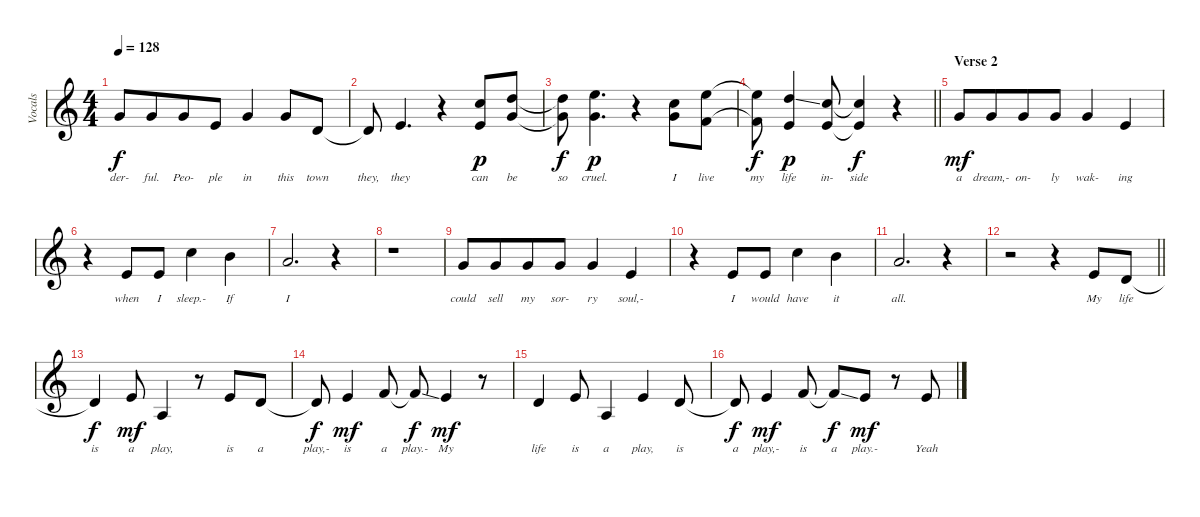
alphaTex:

\track ("Vocals" "Vocals") {instrument lead1square}
\staff {score}
\tuning (E4 B3 G3 D3 A2 E2) {hide}
\ts (4 4)
\tempo 128
\clef g2
\ks c
3.1.8{lyrics (0 "der-") lyrics (1 "") lyrics (2 "") lyrics (3 "") lyrics (4 "") dy f} 3.1.8{lyrics (0 "ful.") lyrics (1 "") lyrics (2 "") lyrics (3 "") lyrics (4 "") beam merge} 3.1.8{lyrics (0 "Peo-") lyrics (1 "") lyrics (2 "") lyrics (3 "") lyrics (4 "")} 0.1.8{lyrics (0 "ple") lyrics (1 "") lyrics (2 "") lyrics (3 "") lyrics (4 "")} 3.1.4{lyrics (0 "in") lyrics (1 "") lyrics (2 "") lyrics (3 "") lyrics (4 "")} 3.1.8{lyrics (0 "this") lyrics (1 "") lyrics (2 "") lyrics (3 "") lyrics (4 "")} 3.2.8{lyrics (0 "town") lyrics (1 "") lyrics (2 "") lyrics (3 "") lyrics (4 "")} |
3.2{t}.8{lyrics (0 "they,") lyrics (1 "") lyrics (2 "") lyrics (3 "") lyrics (4 "")} 0.1.4{d lyrics (0 "they") lyrics (1 "") lyrics (2 "") lyrics (3 "") lyrics (4 "")} r.4 (8.1 5.2).8{lyrics (0 "can") lyrics (1 "") lyrics (2 "") lyrics (3 "") lyrics (4 "") dy p} (10.1 8.2).8{lyrics (0 "be") lyrics (1 "") lyrics (2 "") lyrics (3 "") lyrics (4 "")} |
(10.1{t} 8.2{t}).8{lyrics (0 "so") lyrics (1 "") lyrics (2 "") lyrics (3 "") lyrics (4 "") dy f} (12.1 8.2).4{d lyrics (0 "cruel.") lyrics (1 "") lyrics (2 "") lyrics (3 "") lyrics (4 "") dy p} r.4 (8.1 8.2).8{lyrics (0 "I") lyrics (1 "") lyrics (2 "") lyrics (3 "") lyrics (4 "")} (12.1 6.2).8{lyrics (0 "live") lyrics (1 "") lyrics (2 "") lyrics (3 "") lyrics (4 "")} |
\barLineRight lightlight
(12.1{t} 6.2{t}).8{lyrics (0 "my") lyrics (1 "") lyrics (2 "") lyrics (3 "") lyrics (4 "") dy f} (10.1{ss} 5.2).4{lyrics (0 "life") lyrics (1 "") lyrics (2 "") lyrics (3 "") lyrics (4 "") dy p} (8.1 5.2).8{lyrics (0 "in-") lyrics (1 "") lyrics (2 "") lyrics (3 "") lyrics (4 "")} (8.1{t} 5.2{t}).4{lyrics (0 "side") lyrics (1 "") lyrics (2 "") lyrics (3 "") lyrics (4 "") dy f} r.4 |
\section ("" "Verse 2")
3.1.8{lyrics (0 "a") lyrics (1 "") lyrics (2 "") lyrics (3 "") lyrics (4 "") dy mf} 3.1.8{lyrics (0 "dream,-") lyrics (1 "") lyrics (2 "") lyrics (3 "") lyrics (4 "") beam merge} 3.1.8{lyrics (0 "on-") lyrics (1 "") lyrics (2 "") lyrics (3 "") lyrics (4 "")} 3.1.8{lyrics (0 "ly") lyrics (1 "") lyrics (2 "") lyrics (3 "") lyrics (4 "")} 3.1.4{lyrics (0 "wak-") lyrics (1 "") lyrics (2 "") lyrics (3 "") lyrics (4 "")} 0.1.4{lyrics (0 "ing") lyrics (1 "") lyrics (2 "") lyrics (3 "") lyrics (4 "")} |
r.4 0.1.8{lyrics (0 "when") lyrics (1 "") lyrics (2 "") lyrics (3 "") lyrics (4 "")} 0.1.8{lyrics (0 "I") lyrics (1 "") lyrics (2 "") lyrics (3 "") lyrics (4 "")} 8.1.4{lyrics (0 "sleep.-") lyrics (1 "") lyrics (2 "") lyrics (3 "") lyrics (4 "")} 7.1.4{lyrics (0 "If") lyrics (1 "") lyrics (2 "") lyrics (3 "") lyrics (4 "")} |
5.1.2{d lyrics (0 "I") lyrics (1 "") lyrics (2 "") lyrics (3 "") lyrics (4 "")} r.4 |
r.1 |
3.1.8{lyrics (0 "could") lyrics (1 "") lyrics (2 "") lyrics (3 "") lyrics (4 "")} 3.1.8{lyrics (0 "sell") lyrics (1 "") lyrics (2 "") lyrics (3 "") lyrics (4 "") beam merge} 3.1.8{lyrics (0 "my") lyrics (1 "") lyrics (2 "") lyrics (3 "") lyrics (4 "")} 3.1.8{lyrics (0 "sor-") lyrics (1 "") lyrics (2 "") lyrics (3 "") lyrics (4 "")} 3.1.4{lyrics (0 "ry") lyrics (1 "") lyrics (2 "") lyrics (3 "") lyrics (4 "")} 0.1.4{lyrics (0 "soul,-") lyrics (1 "") lyrics (2 "") lyrics (3 "") lyrics (4 "")} |
r.4 0.1.8{lyrics (0 "I") lyrics (1 "") lyrics (2 "") lyrics (3 "") lyrics (4 "")} 0.1.8{lyrics (0 "would") lyrics (1 "") lyrics (2 "") lyrics (3 "") lyrics (4 "")} 8.1.4{lyrics (0 "have") lyrics (1 "") lyrics (2 "") lyrics (3 "") lyrics (4 "")} 7.1.4{lyrics (0 "it") lyrics (1 "") lyrics (2 "") lyrics (3 "") lyrics (4 "")} |
5.1.2{d lyrics (0 "all.") lyrics (1 "") lyrics (2 "") lyrics (3 "") lyrics (4 "")} r.4 |
\barLineRight lightlight
r.2 r.4 0.1.8{lyrics (0 "My") lyrics (1 "") lyrics (2 "") lyrics (3 "") lyrics (4 "")} 3.2.8{lyrics (0 "life") lyrics (1 "") lyrics (2 "") lyrics (3 "") lyrics (4 "")} |
\section ("" "")
3.2{t}.4{lyrics (0 "is") lyrics (1 "") lyrics (2 "") lyrics (3 "") lyrics (4 "") dy f} 0.1.8{lyrics (0 "a") lyrics (1 "") lyrics (2 "") lyrics (3 "") lyrics (4 "") dy mf} 2.3.4{lyrics (0 "play,") lyrics (1 "") lyrics (2 "") lyrics (3 "") lyrics (4 "")} r.8 0.1.8{lyrics (0 "is") lyrics (1 "") lyrics (2 "") lyrics (3 "") lyrics (4 "")} 3.2.8{lyrics (0 "a") lyrics (1 "") lyrics (2 "") lyrics (3 "") lyrics (4 "")} |
3.2{t}.8{lyrics (0 "play,-") lyrics (1 "") lyrics (2 "") lyrics (3 "") lyrics (4 "") dy f} 0.1.4{lyrics (0 "is") lyrics (1 "") lyrics (2 "") lyrics (3 "") lyrics (4 "") dy mf} 1.1.8{lyrics (0 "a") lyrics (1 "") lyrics (2 "") lyrics (3 "") lyrics (4 "")} 1.1{ss t}.8{lyrics (0 "play.-") lyrics (1 "") lyrics (2 "") lyrics (3 "") lyrics (4 "") dy f} 0.1.4{lyrics (0 "My") lyrics (1 "") lyrics (2 "") lyrics (3 "") lyrics (4 "") dy mf} r.8 |
3.2.4{lyrics (0 "life") lyrics (1 "") lyrics (2 "") lyrics (3 "") lyrics (4 "")} 0.1.8{lyrics (0 "is") lyrics (1 "") lyrics (2 "") lyrics (3 "") lyrics (4 "")} 2.3.4{lyrics (0 "a") lyrics (1 "") lyrics (2 "") lyrics (3 "") lyrics (4 "")} 0.1.4{lyrics (0 "play,") lyrics (1 "") lyrics (2 "") lyrics (3 "") lyrics (4 "")} 3.2.8{lyrics (0 "is") lyrics (1 "") lyrics (2 "") lyrics (3 "") lyrics (4 "")} |
3.2{t}.8{lyrics (0 "a") lyrics (1 "") lyrics (2 "") lyrics (3 "") lyrics (4 "") dy f} 0.1.4{lyrics (0 "play,-") lyrics (1 "") lyrics (2 "") lyrics (3 "") lyrics (4 "") dy mf} 1.1.8{lyrics (0 "is") lyrics (1 "") lyrics (2 "") lyrics (3 "") lyrics (4 "")} 1.1{ss t}.8{lyrics (0 "a") lyrics (1 "") lyrics (2 "") lyrics (3 "") lyrics (4 "") dy f} 0.1.8{lyrics (0 "play.-") lyrics (1 "") lyrics (2 "") lyrics (3 "") lyrics (4 "") dy mf} r.8 0.1.8{lyrics (0 "Yeah") lyrics (1 "") lyrics (2 "") lyrics (3 "") lyrics (4 "")}
